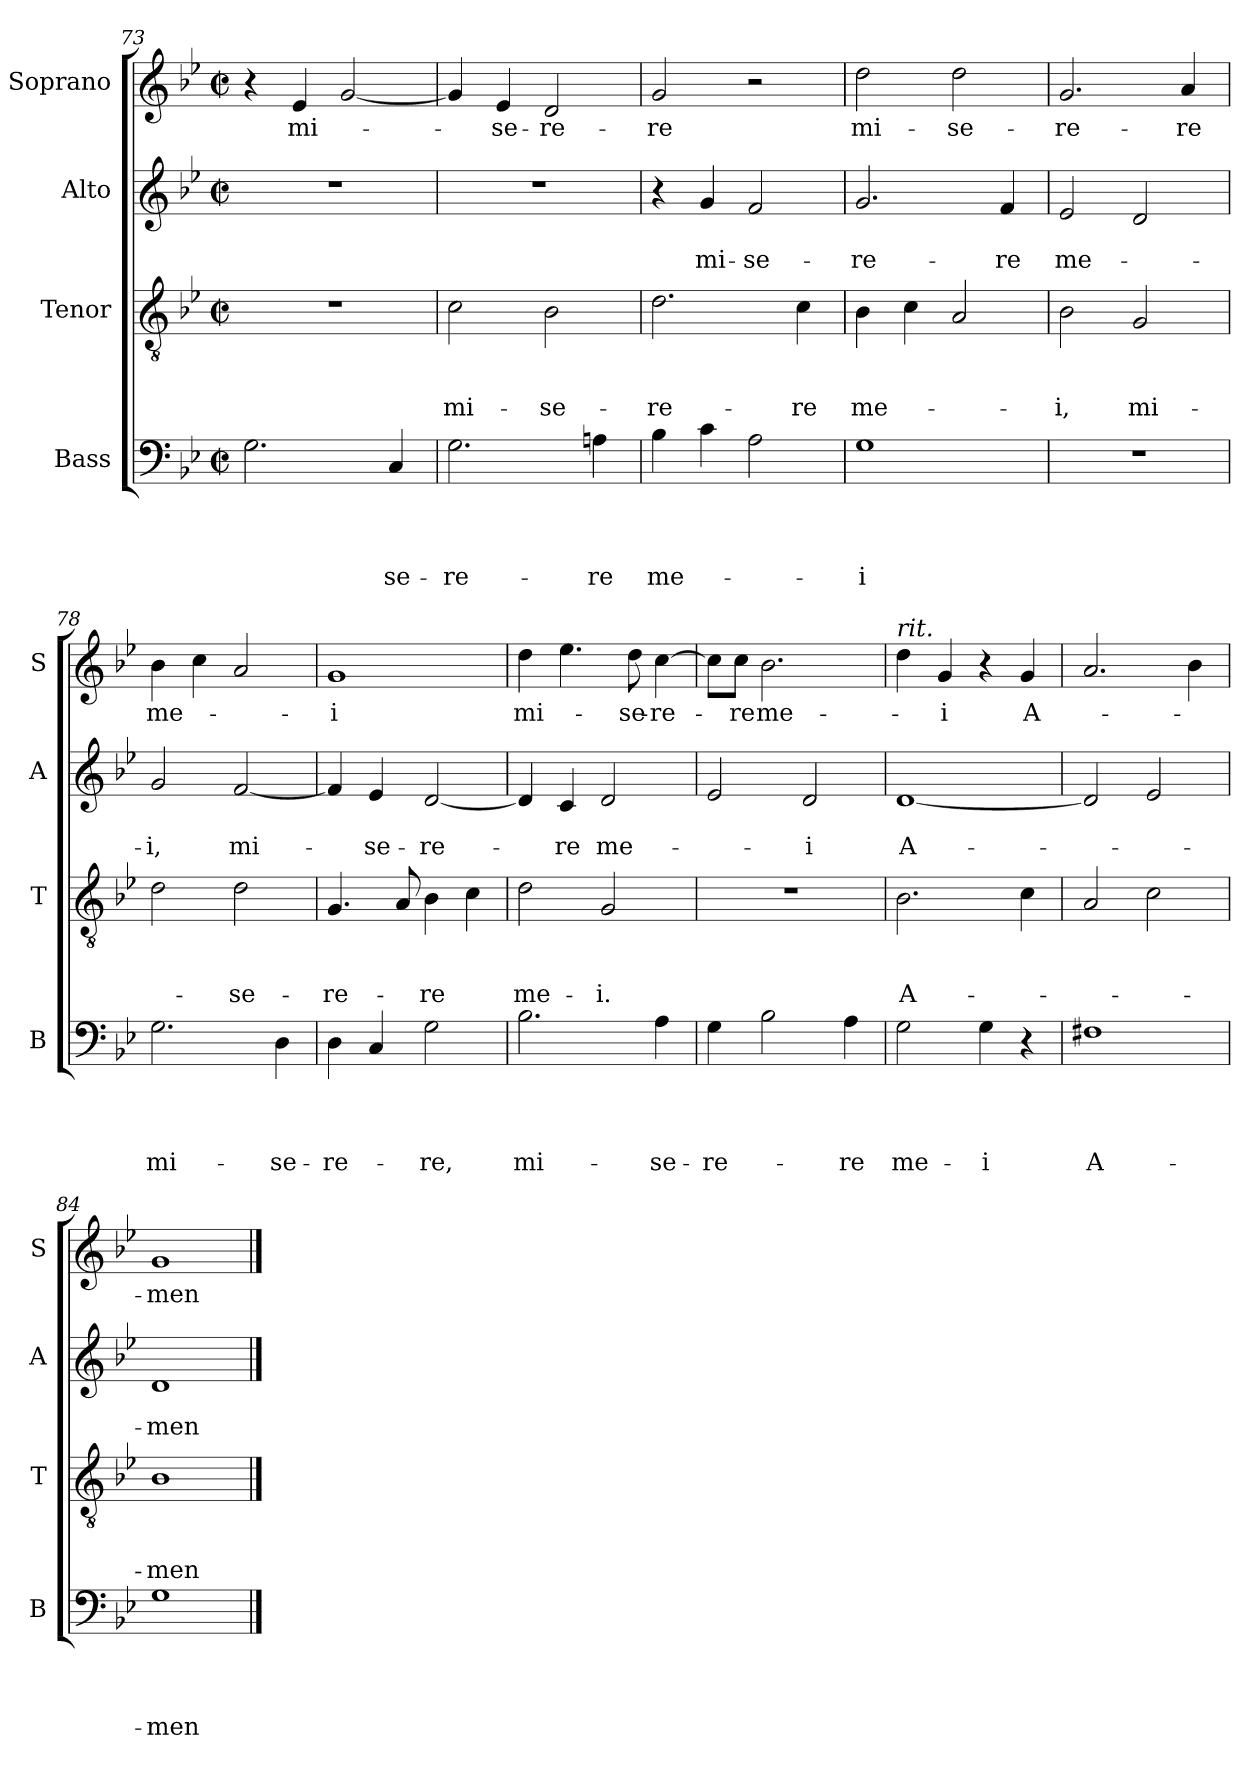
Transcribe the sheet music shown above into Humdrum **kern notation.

**kern	**text	**text	**text	**text	**kern	**text	**text	**text	**kern	**text	**text	**kern	**text
*part4	*part4	*part4	*part4	*part4	*part3	*part3	*part3	*part3	*part2	*part2	*part2	*part1	*part1
*staff4	*staff4	*staff4	*staff4	*staff4	*staff3	*staff3	*staff3	*staff3	*staff2	*staff2	*staff2	*staff1	*staff1
*I"Bass	*	*	*	*	*I"Tenor	*	*	*	*I"Alto	*	*	*I"Soprano	*
*I'B	*	*	*	*	*I'T	*	*	*	*I'A	*	*	*I'S	*
*clefF4	*	*	*	*	*clefGv2	*	*	*	*clefG2	*	*	*clefG2	*
*k[b-e-]	*	*	*	*	*k[b-e-]	*	*	*	*k[b-e-]	*	*	*k[b-e-]	*
*B-:	*	*	*	*	*B-:	*	*	*	*B-:	*	*	*B-:	*
*M2/2	*	*	*	*	*M2/2	*	*	*	*M2/2	*	*	*M2/2	*
*met(c|)	*	*	*	*	*met(c|)	*	*	*	*met(c|)	*	*	*met(c|)	*
=73	=73	=73	=73	=73	=73	=73	=73	=73	=73	=73	=73	=73	=73
2.G\	.	.	.	.	1r	.	.	.	1r	.	.	4r	.
!	!	!	!	!	!	!	!	!	!	!	!	!	!LO:LY:b
.	.	.	.	.	.	.	.	.	.	.	.	4e-/	mi-
.	.	.	.	.	.	.	.	.	.	.	.	[<2g/	.
!	!	!	!	!LO:LY:b	!	!	!	!	!	!	!	!	!
4C/	.	.	.	-se-	.	.	.	.	.	.	.	.	.
=74	=74	=74	=74	=74	=74	=74	=74	=74	=74	=74	=74	=74	=74
!	!	!	!	!LO:LY:b	!	!	!	!LO:LY:b	!	!	!	!	!
2.G\	.	.	.	-re-	2c\	.	.	mi-	1r	.	.	4g/]	.
!	!	!	!	!	!	!	!	!	!	!	!	!	!LO:LY:b
.	.	.	.	.	.	.	.	.	.	.	.	4e-/	-se-
!	!	!	!	!	!	!	!	!LO:LY:b	!	!	!	!	!LO:LY:b
.	.	.	.	.	2B-\	.	.	-se-	.	.	.	2d/	-re-
!	!	!	!	!LO:LY:b	!	!	!	!	!	!	!	!	!
4Ani\	.	.	.	-re	.	.	.	.	.	.	.	.	.
=75	=75	=75	=75	=75	=75	=75	=75	=75	=75	=75	=75	=75	=75
!	!	!	!	!LO:LY:b	!	!	!	!LO:LY:b	!	!	!	!	!LO:LY:b
4B-\	.	.	.	me-	2.d\	.	.	-re-	4r	.	.	2g/	-re
!	!	!	!	!	!	!	!	!	!	!	!LO:LY:b	!	!
4c\	.	.	.	.	.	.	.	.	4g/	.	mi-	.	.
!	!	!	!	!	!	!	!	!	!	!	!LO:LY:b	!	!
2A\	.	.	.	.	.	.	.	.	2f/	.	-se-	2r	.
!	!	!	!	!	!	!	!	!LO:LY:b	!	!	!	!	!
.	.	.	.	.	4c\	.	.	-re	.	.	.	.	.
=76	=76	=76	=76	=76	=76	=76	=76	=76	=76	=76	=76	=76	=76
!	!	!	!	!LO:LY:b:rj	!	!	!	!LO:LY:b	!	!	!LO:LY:b	!	!LO:LY:b
1G	.	.	.	-i	4B-\	.	.	me-	2.g/	.	-re-	2dd\	mi-
.	.	.	.	.	4c\	.	.	.	.	.	.	.	.
!	!	!	!	!	!	!	!	!	!	!	!	!	!LO:LY:b
.	.	.	.	.	2A/	.	.	.	.	.	.	2dd\	-se-
!	!	!	!	!	!	!	!	!	!	!	!LO:LY:b	!	!
.	.	.	.	.	.	.	.	.	4f/	.	-re	.	.
=77	=77	=77	=77	=77	=77	=77	=77	=77	=77	=77	=77	=77	=77
!	!	!	!	!	!	!	!	!LO:LY:b	!	!	!LO:LY:b	!	!LO:LY:b
1r	.	.	.	.	2B-\	.	.	-i,	2e-/	.	me-	2.g/	-re-
!	!	!	!	!	!	!	!	!LO:LY:b	!	!	!	!	!
.	.	.	.	.	2G/	.	.	mi-	2d/	.	.	.	.
!	!	!	!	!	!	!	!	!	!	!	!	!	!LO:LY:b
.	.	.	.	.	.	.	.	.	.	.	.	4a/	-re
=78	=78	=78	=78	=78	=78	=78	=78	=78	=78	=78	=78	=78	=78
!	!	!	!	!LO:LY:b	!	!	!	!	!	!	!LO:LY:b	!	!LO:LY:b
2.G\	.	.	.	mi-	2d\	.	.	.	2g/	.	-i,	4b-\	me-
.	.	.	.	.	.	.	.	.	.	.	.	4cc\	.
!	!	!	!	!	!	!	!	!LO:LY:b	!	!	!LO:LY:b	!	!
.	.	.	.	.	2d\	.	.	-se-	[<2f/	.	mi-	2a/	.
!	!	!	!	!LO:LY:b	!	!	!	!	!	!	!	!	!
4D\	.	.	.	-se-	.	.	.	.	.	.	.	.	.
!!LO:LB:g=z
=79	=79	=79	=79	=79	=79	=79	=79	=79	=79	=79	=79	=79	=79
!	!	!	!	!LO:LY:b	!	!	!	!LO:LY:b	!	!	!	!	!LO:LY:b:rj
4D\	.	.	.	-re-	4.G/	.	.	-re-	4f/]	.	.	1g	-i
!	!	!	!	!	!	!	!	!	!	!	!LO:LY:b	!	!
4C/	.	.	.	.	.	.	.	.	4e-/	.	-se-	.	.
.	.	.	.	.	8A/	.	.	.	.	.	.	.	.
!	!	!	!	!LO:LY:b	!	!	!	!LO:LY:b	!	!	!LO:LY:b	!	!
2G\	.	.	.	-re,	4B-\	.	.	-re	[<2d/	.	-re-	.	.
.	.	.	.	.	4c\	.	.	.	.	.	.	.	.
=80	=80	=80	=80	=80	=80	=80	=80	=80	=80	=80	=80	=80	=80
!	!	!	!	!LO:LY:b	!	!	!	!LO:LY:b	!	!	!	!	!LO:LY:b
2.B-\	.	.	.	mi-	2d\	.	.	me-	4d/]	.	.	4dd\	mi-
!	!	!	!	!	!	!	!	!	!	!	!LO:LY:b	!	!
.	.	.	.	.	.	.	.	.	4c/	.	-re	4.ee-\	.
!	!	!	!	!	!	!	!	!LO:LY:b	!	!	!LO:LY:b	!	!
.	.	.	.	.	2G/	.	.	-i.	2d/	.	me-	.	.
!	!	!	!	!	!	!	!	!	!	!	!	!	!LO:LY:b
.	.	.	.	.	.	.	.	.	.	.	.	8dd\	-se-
!	!	!	!	!LO:LY:b	!	!	!	!	!	!	!	!	!LO:LY:b
4A\	.	.	.	-se-	.	.	.	.	.	.	.	[>4cc\	-re-
=81	=81	=81	=81	=81	=81	=81	=81	=81	=81	=81	=81	=81	=81
!	!	!	!	!LO:LY:b	!	!	!	!	!	!	!	!	!
4G\	.	.	.	-re-	1r	.	.	.	2e-/	.	.	8cc\L]	.
!	!	!	!	!	!	!	!	!	!	!	!	!	!LO:LY:b
.	.	.	.	.	.	.	.	.	.	.	.	8cc\J	-re
!	!	!	!	!	!	!	!	!	!	!	!	!	!LO:LY:b
2B-\	.	.	.	.	.	.	.	.	.	.	.	2.b-\	me-
!	!	!	!	!	!	!	!	!	!	!	!LO:LY:b	!	!
.	.	.	.	.	.	.	.	.	2d/	.	-i	.	.
!	!	!	!	!LO:LY:b	!	!	!	!	!	!	!	!	!
4A\	.	.	.	-re	.	.	.	.	.	.	.	.	.
=82	=82	=82	=82	=82	=82	=82	=82	=82	=82	=82	=82	=82	=82
!	!	!	!	!	!	!	!	!	!	!	!	!LO:TX:a:i:t=rit.	!
!	!	!	!	!LO:LY:b	!	!	!	!LO:LY:b	!	!	!LO:LY:b	!	!
2G\	.	.	.	me-	2.B-\	.	.	A-	[<1d	.	A-	4dd\	.
!	!	!	!	!	!	!	!	!	!	!	!	!	!LO:LY:b
.	.	.	.	.	.	.	.	.	.	.	.	4g/	-i
!	!	!	!	!LO:LY:b	!	!	!	!	!	!	!	!	!
4G\	.	.	.	-i	.	.	.	.	.	.	.	4r	.
!	!	!	!	!	!	!	!	!	!	!	!	!	!LO:LY:b
4r	.	.	.	.	4c\	.	.	.	.	.	.	4g/	A-
=83	=83	=83	=83	=83	=83	=83	=83	=83	=83	=83	=83	=83	=83
!	!	!	!	!LO:LY:b	!	!	!	!	!	!	!	!	!
1F#X	.	.	.	A-	2A/	.	.	.	2d/]	.	.	2.a/	.
.	.	.	.	.	2c\	.	.	.	2e-/	.	.	.	.
.	.	.	.	.	.	.	.	.	.	.	.	4b-\	.
=84	=84	=84	=84	=84	=84	=84	=84	=84	=84	=84	=84	=84	=84
!	!	!	!	!LO:LY:b	!	!	!	!LO:LY:b	!	!	!LO:LY:b	!	!LO:LY:b
1G	.	.	.	-men	1B-	.	.	-men	1d	.	-men	1g	-men
==	==	==	==	==	==	==	==	==	==	==	==	==	==
*-	*-	*-	*-	*-	*-	*-	*-	*-	*-	*-	*-	*-	*-
